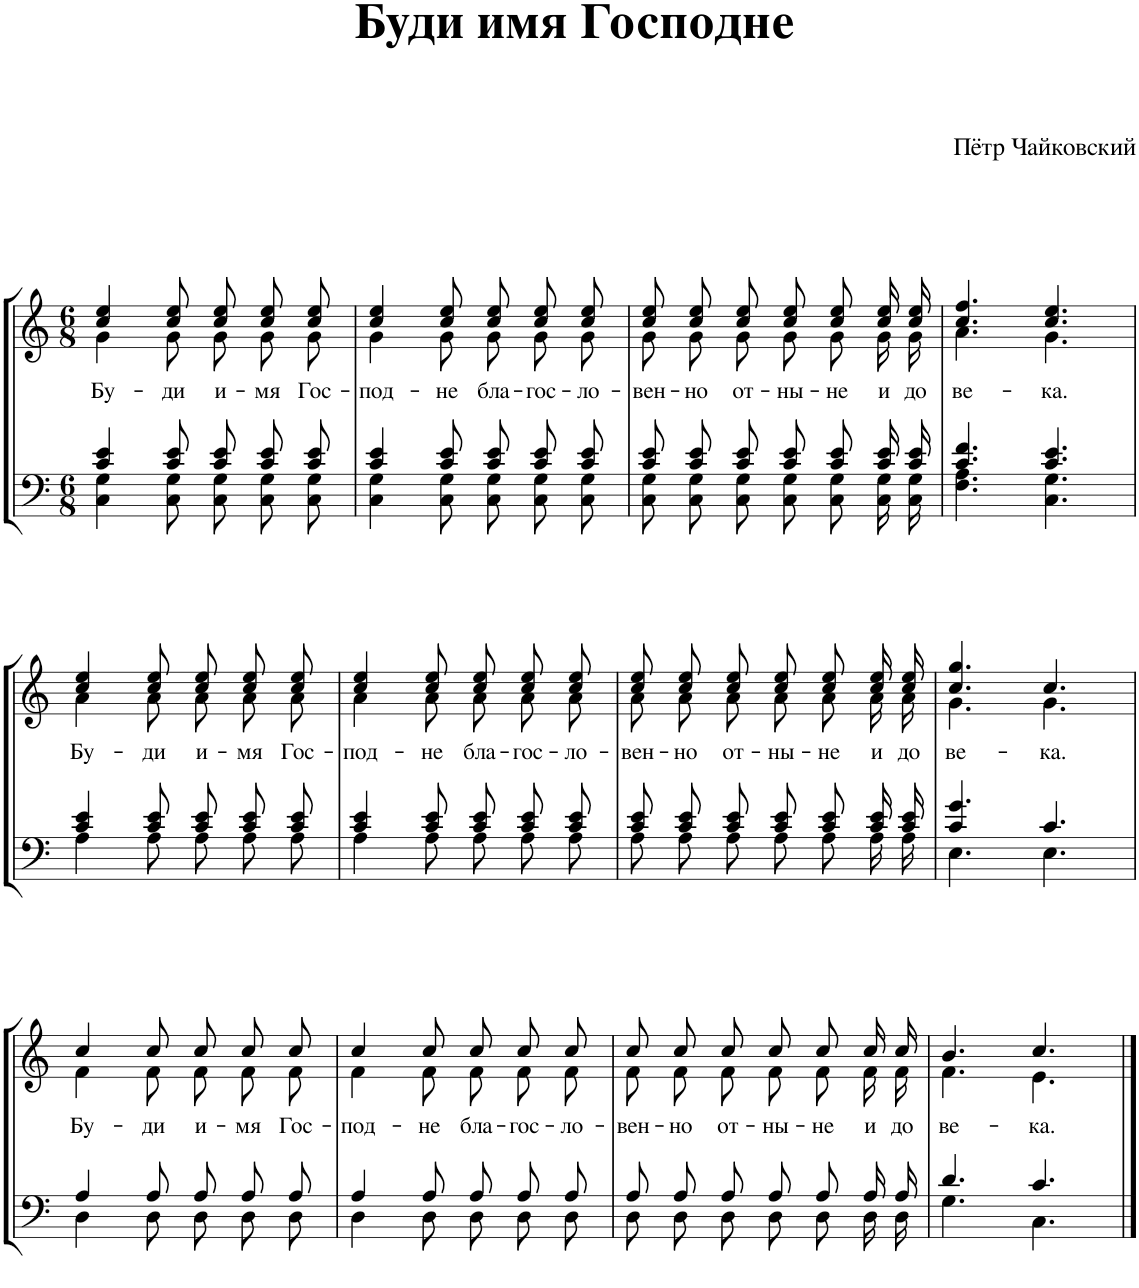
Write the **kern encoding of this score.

**kern	**kern	**text
*part1	*part1	*part1
*staff2	*staff1	*staff1
*I"Piano	*	*
*I'Pno.	*	*
*clefF4	*clefG2	*
*k[]	*k[]	*
*M6/8	*M6/8	*
=1	=1	=1
*^	*^	*
*	*^	*	*	*
!	!	!	!	!	!LO:LY:b
2.ryy	4c/ 4e/	4C\ 4G\	4cc/ 4ee/	4g\	Бу-
!	!	!	!	!	!LO:LY:b
.	8c/ 8e/	8C\ 8G\	8cc/ 8ee/	8g\	-ди
!	!	!	!	!	!LO:LY:b
.	8c\ 8e\L	8C\ 8G\L	8cc\ 8ee\L	8g\L	и-
!	!	!	!	!	!LO:LY:b
.	8c\ 8e\	8C\ 8G\	8cc\ 8ee\	8g\	-мя
!	!	!	!	!	!LO:LY:b
.	8c\ 8e\J	8C\ 8G\J	8cc\ 8ee\J	8g\J	Гос-
=2	=2	=2	=2	=2	=2
!	!	!	!	!	!LO:LY:b
2.ryy	4c/ 4e/	4C\ 4G\	4cc/ 4ee/	4g\	-под-
!	!	!	!	!	!LO:LY:b
.	8c/ 8e/	8C\ 8G\	8cc/ 8ee/	8g\	-не
!	!	!	!	!	!LO:LY:b
.	8c\ 8e\L	8C\ 8G\L	8cc\ 8ee\L	8g\L	бла-
!	!	!	!	!	!LO:LY:b
.	8c\ 8e\	8C\ 8G\	8cc\ 8ee\	8g\	-гос-
!	!	!	!	!	!LO:LY:b
.	8c\ 8e\J	8C\ 8G\J	8cc\ 8ee\J	8g\J	-ло-
=3	=3	=3	=3	=3	=3
!	!	!	!	!	!LO:LY:b
2.ryy	8c\ 8e\L	8C\ 8G\L	8cc\ 8ee\L	8g\L	-вен-
!	!	!	!	!	!LO:LY:b
.	8c\ 8e\	8C\ 8G\	8cc\ 8ee\	8g\	-но
!	!	!	!	!	!LO:LY:b
.	8c\ 8e\J	8C\ 8G\J	8cc\ 8ee\J	8g\J	от-
!	!	!	!	!	!LO:LY:b
.	8c\ 8e\L	8C\ 8G\L	8cc\ 8ee\L	8g\L	-ны-
!	!	!	!	!	!LO:LY:b
.	8c\ 8e\	8C\ 8G\	8cc\ 8ee\	8g\	-не
!	!	!	!	!	!LO:LY:b
.	16c\ 16e\L	16C\ 16G\L	16cc\ 16ee\L	16g\L	и
!	!	!	!	!	!LO:LY:b
.	16c\ 16e\JJ	16C\ 16G\JJ	16cc\ 16ee\JJ	16g\JJ	до
=4	=4	=4	=4	=4	=4
!	!	!	!	!	!LO:LY:b
2.ryy	4.c/ 4.f/	4.F\ 4.A\	4.cc/ 4.ff/	4.a\	ве-
!	!	!	!	!	!LO:LY:b
.	4.c/ 4.e/	4.C\ 4.G\	4.cc/ 4.ee/	4.g\	-ка.
!!LO:LB:g=z	!!
=5	=5	=5	=5	=5	=5
!	!	!	!	!	!LO:LY:b
2.ryy	4c/ 4e/	4A\	4cc/ 4ee/	4a\	Бу-
!	!	!	!	!	!LO:LY:b
.	8c/ 8e/	8A\	8cc/ 8ee/	8a\	-ди
!	!	!	!	!	!LO:LY:b
.	8c\ 8e\L	8A\L	8cc\ 8ee\L	8a\L	и-
!	!	!	!	!	!LO:LY:b
.	8c\ 8e\	8A\	8cc\ 8ee\	8a\	-мя
!	!	!	!	!	!LO:LY:b
.	8c\ 8e\J	8A\J	8cc\ 8ee\J	8a\J	Гос-
=6	=6	=6	=6	=6	=6
!	!	!	!	!	!LO:LY:b
2.ryy	4c/ 4e/	4A\	4cc/ 4ee/	4a\	-под-
!	!	!	!	!	!LO:LY:b
.	8c/ 8e/	8A\	8cc/ 8ee/	8a\	-не
!	!	!	!	!	!LO:LY:b
.	8c\ 8e\L	8A\L	8cc\ 8ee\L	8a\L	бла-
!	!	!	!	!	!LO:LY:b
.	8c\ 8e\	8A\	8cc\ 8ee\	8a\	-гос-
!	!	!	!	!	!LO:LY:b
.	8c\ 8e\J	8A\J	8cc\ 8ee\J	8a\J	-ло-
=7	=7	=7	=7	=7	=7
!	!	!	!	!	!LO:LY:b
8ryy	8c\ 8e\L	8A\L	8cc\ 8ee\L	8a\L	-вен-
!	!	!	!	!	!LO:LY:b
8ryy	8c\ 8e\	8A\	8cc\ 8ee\	8a\	-но
!	!	!	!	!	!LO:LY:b
2ryy	8c\ 8e\J	8A\J	8cc\ 8ee\J	8a\J	от-
!	!	!	!	!	!LO:LY:b
.	8c\ 8e\L	8A\L	8cc\ 8ee\L	8a\L	-ны-
!	!	!	!	!	!LO:LY:b
.	8c\ 8e\	8A\	8cc\ 8ee\	8a\	-не
!	!	!	!	!	!LO:LY:b
.	16c\ 16e\L	16A\L	16cc\ 16ee\L	16a\L	и
!	!	!	!	!	!LO:LY:b
.	16c\ 16e\JJ	16A\JJ	16cc\ 16ee\JJ	16a\JJ	до
=8	=8	=8	=8	=8	=8
!	!	!	!	!	!LO:LY:b
4c/	4.g/	4.E\	4.cc/ 4.gg/	4.g\	ве-
2ryy	.	.	.	.	.
!	!	!	!	!	!LO:LY:b
.	4.c/	4.E\	4.cc/	4.g\	-ка.
!!LO:LB:g=z	!!
=9	=9	=9	=9	=9	=9
!	!	!	!	!	!LO:LY:b
2.ryy	4A/	4D\	4cc/	4f\	Бу-
!	!	!	!	!	!LO:LY:b
.	8A/	8D\	8cc/	8f\	-ди
!	!	!	!	!	!LO:LY:b
.	8A/L	8D\L	8cc/L	8f\L	и-
!	!	!	!	!	!LO:LY:b
.	8A/	8D\	8cc/	8f\	-мя
!	!	!	!	!	!LO:LY:b
.	8A/J	8D\J	8cc/J	8f\J	Гос-
=10	=10	=10	=10	=10	=10
!	!	!	!	!	!LO:LY:b
2.ryy	4A/	4D\	4cc/	4f\	-под-
!	!	!	!	!	!LO:LY:b
.	8A/	8D\	8cc/	8f\	-не
!	!	!	!	!	!LO:LY:b
.	8A/L	8D\L	8cc/L	8f\L	бла-
!	!	!	!	!	!LO:LY:b
.	8A/	8D\	8cc/	8f\	-гос-
!	!	!	!	!	!LO:LY:b
.	8A/J	8D\J	8cc/J	8f\J	-ло-
=11	=11	=11	=11	=11	=11
!	!	!	!	!	!LO:LY:b
2.ryy	8A/L	8D\L	8cc/L	8f\L	-вен-
!	!	!	!	!	!LO:LY:b
.	8A/	8D\	8cc/	8f\	-но
!	!	!	!	!	!LO:LY:b
.	8A/J	8D\J	8cc/J	8f\J	от-
!	!	!	!	!	!LO:LY:b
.	8A/L	8D\L	8cc/L	8f\L	-ны-
!	!	!	!	!	!LO:LY:b
.	8A/	8D\	8cc/	8f\	-не
!	!	!	!	!	!LO:LY:b
.	16A/L	16D\L	16cc/L	16f\L	и
!	!	!	!	!	!LO:LY:b
.	16A/JJ	16D\JJ	16cc/JJ	16f\JJ	до
=12	=12	=12	=12	=12	=12
!	!	!	!	!	!LO:LY:b
2.ryy	4.d/	4.G\	4.b/	4.f\	ве-
!	!	!	!	!	!LO:LY:b
.	4.c/	4.C\	4.cc/	4.e\	-ка.
*v	*v	*v	*	*	*
*	*v	*v	*
==	==	==
*-	*-	*-
